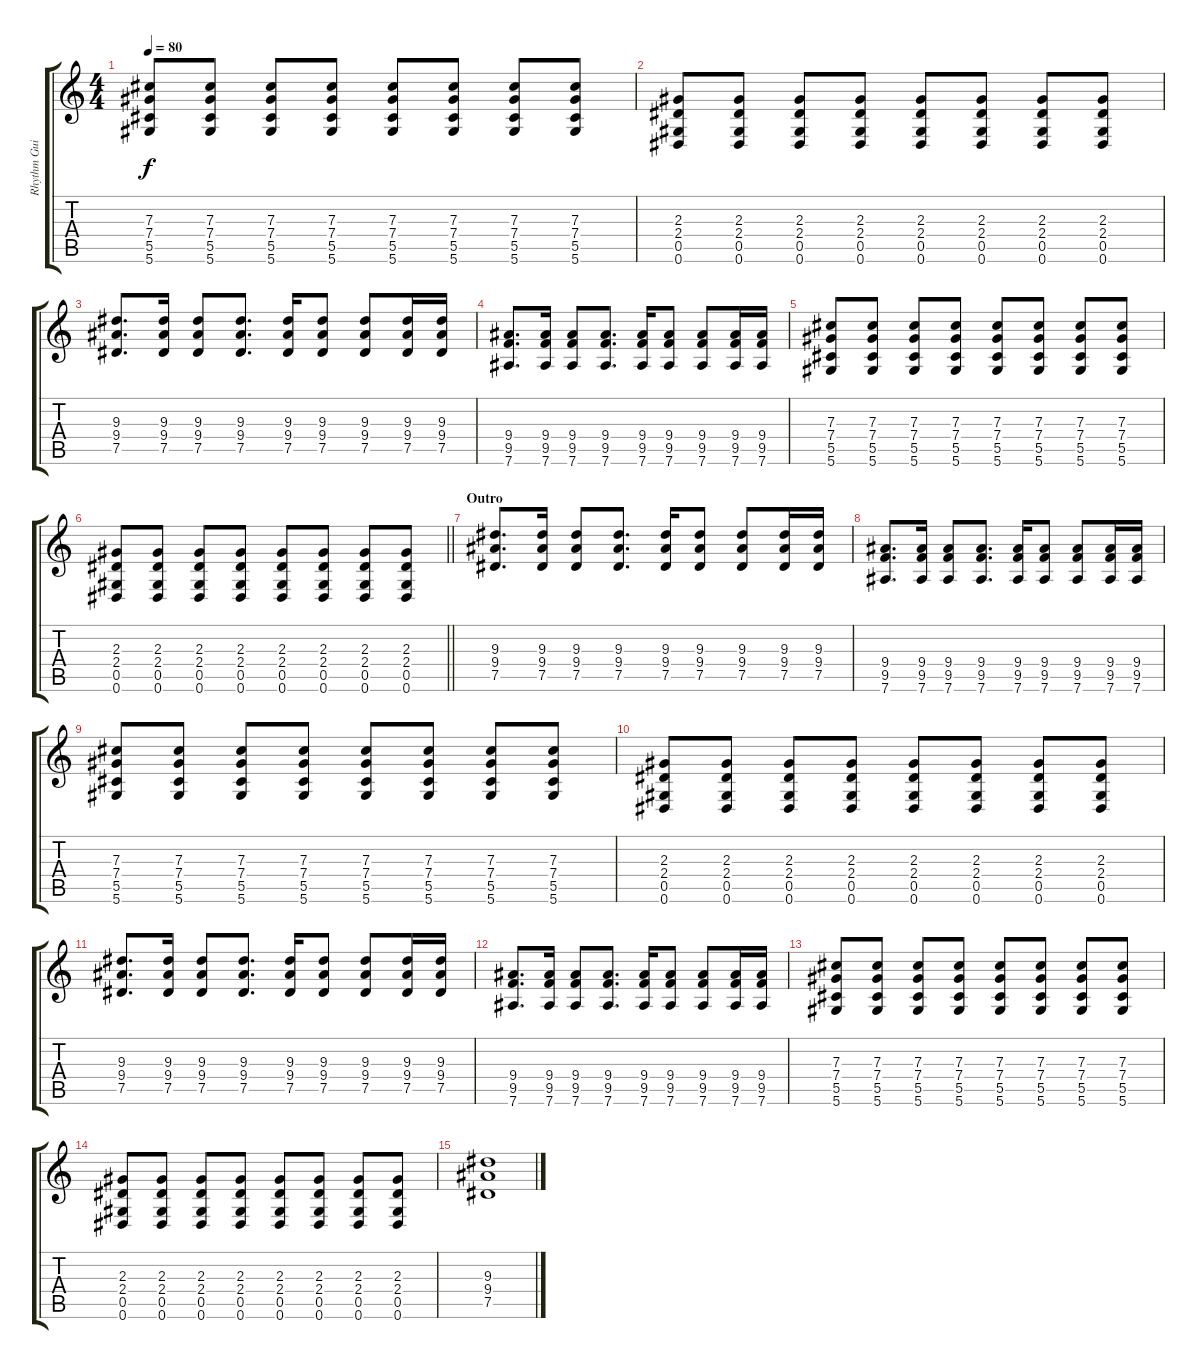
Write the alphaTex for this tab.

\track ("Rhythm Guitar" "Rhythm Gui") {instrument distortionguitar}
\staff {score tabs}
\tuning (Eb4 Bb3 Gb3 Db3 Ab2 Eb2) {hide}
\ts (4 4)
\tempo 80
\clef g2
\ks c
(7.3 7.4 5.5 5.6).8{dy f} (7.3 7.4 5.5 5.6).8 (7.3 7.4 5.5 5.6).8 (7.3 7.4 5.5 5.6).8 (7.3 7.4 5.5 5.6).8 (7.3 7.4 5.5 5.6).8 (7.3 7.4 5.5 5.6).8 (7.3 7.4 5.5 5.6).8 |
(2.3 2.4 0.5 0.6).8 (2.3 2.4 0.5 0.6).8 (2.3 2.4 0.5 0.6).8 (2.3 2.4 0.5 0.6).8 (2.3 2.4 0.5 0.6).8 (2.3 2.4 0.5 0.6).8 (2.3 2.4 0.5 0.6).8 (2.3 2.4 0.5 0.6).8 |
(9.3 9.4 7.5).8{d} (9.3 9.4 7.5).16 (9.3 9.4 7.5).8 (9.3 9.4 7.5).8{d} (9.3 9.4 7.5).16 (9.3 9.4 7.5).8 (9.3 9.4 7.5).8 (9.3 9.4 7.5).16 (9.3 9.4 7.5).16 |
(9.4 9.5 7.6).8{d} (9.4 9.5 7.6).16 (9.4 9.5 7.6).8 (9.4 9.5 7.6).8{d} (9.4 9.5 7.6).16 (9.4 9.5 7.6).8 (9.4 9.5 7.6).8 (9.4 9.5 7.6).16 (9.4 9.5 7.6).16 |
(7.3 7.4 5.5 5.6).8 (7.3 7.4 5.5 5.6).8 (7.3 7.4 5.5 5.6).8 (7.3 7.4 5.5 5.6).8 (7.3 7.4 5.5 5.6).8 (7.3 7.4 5.5 5.6).8 (7.3 7.4 5.5 5.6).8 (7.3 7.4 5.5 5.6).8 |
\barLineRight lightlight
(2.3 2.4 0.5 0.6).8 (2.3 2.4 0.5 0.6).8 (2.3 2.4 0.5 0.6).8 (2.3 2.4 0.5 0.6).8 (2.3 2.4 0.5 0.6).8 (2.3 2.4 0.5 0.6).8 (2.3 2.4 0.5 0.6).8 (2.3 2.4 0.5 0.6).8 |
\section ("" "Outro")
(9.3 9.4 7.5).8{d} (9.3 9.4 7.5).16 (9.3 9.4 7.5).8 (9.3 9.4 7.5).8{d} (9.3 9.4 7.5).16 (9.3 9.4 7.5).8 (9.3 9.4 7.5).8 (9.3 9.4 7.5).16 (9.3 9.4 7.5).16 |
(9.4 9.5 7.6).8{d} (9.4 9.5 7.6).16 (9.4 9.5 7.6).8 (9.4 9.5 7.6).8{d} (9.4 9.5 7.6).16 (9.4 9.5 7.6).8 (9.4 9.5 7.6).8 (9.4 9.5 7.6).16 (9.4 9.5 7.6).16 |
(7.3 7.4 5.5 5.6).8 (7.3 7.4 5.5 5.6).8 (7.3 7.4 5.5 5.6).8 (7.3 7.4 5.5 5.6).8 (7.3 7.4 5.5 5.6).8 (7.3 7.4 5.5 5.6).8 (7.3 7.4 5.5 5.6).8 (7.3 7.4 5.5 5.6).8 |
(2.3 2.4 0.5 0.6).8 (2.3 2.4 0.5 0.6).8 (2.3 2.4 0.5 0.6).8 (2.3 2.4 0.5 0.6).8 (2.3 2.4 0.5 0.6).8 (2.3 2.4 0.5 0.6).8 (2.3 2.4 0.5 0.6).8 (2.3 2.4 0.5 0.6).8 |
(9.3 9.4 7.5).8{d} (9.3 9.4 7.5).16 (9.3 9.4 7.5).8 (9.3 9.4 7.5).8{d} (9.3 9.4 7.5).16 (9.3 9.4 7.5).8 (9.3 9.4 7.5).8 (9.3 9.4 7.5).16 (9.3 9.4 7.5).16 |
(9.4 9.5 7.6).8{d} (9.4 9.5 7.6).16 (9.4 9.5 7.6).8 (9.4 9.5 7.6).8{d} (9.4 9.5 7.6).16 (9.4 9.5 7.6).8 (9.4 9.5 7.6).8 (9.4 9.5 7.6).16 (9.4 9.5 7.6).16 |
(7.3 7.4 5.5 5.6).8 (7.3 7.4 5.5 5.6).8 (7.3 7.4 5.5 5.6).8 (7.3 7.4 5.5 5.6).8 (7.3 7.4 5.5 5.6).8 (7.3 7.4 5.5 5.6).8 (7.3 7.4 5.5 5.6).8 (7.3 7.4 5.5 5.6).8 |
(2.3 2.4 0.5 0.6).8 (2.3 2.4 0.5 0.6).8 (2.3 2.4 0.5 0.6).8 (2.3 2.4 0.5 0.6).8 (2.3 2.4 0.5 0.6).8 (2.3 2.4 0.5 0.6).8 (2.3 2.4 0.5 0.6).8 (2.3 2.4 0.5 0.6).8 |
(9.3 9.4 7.5).1
